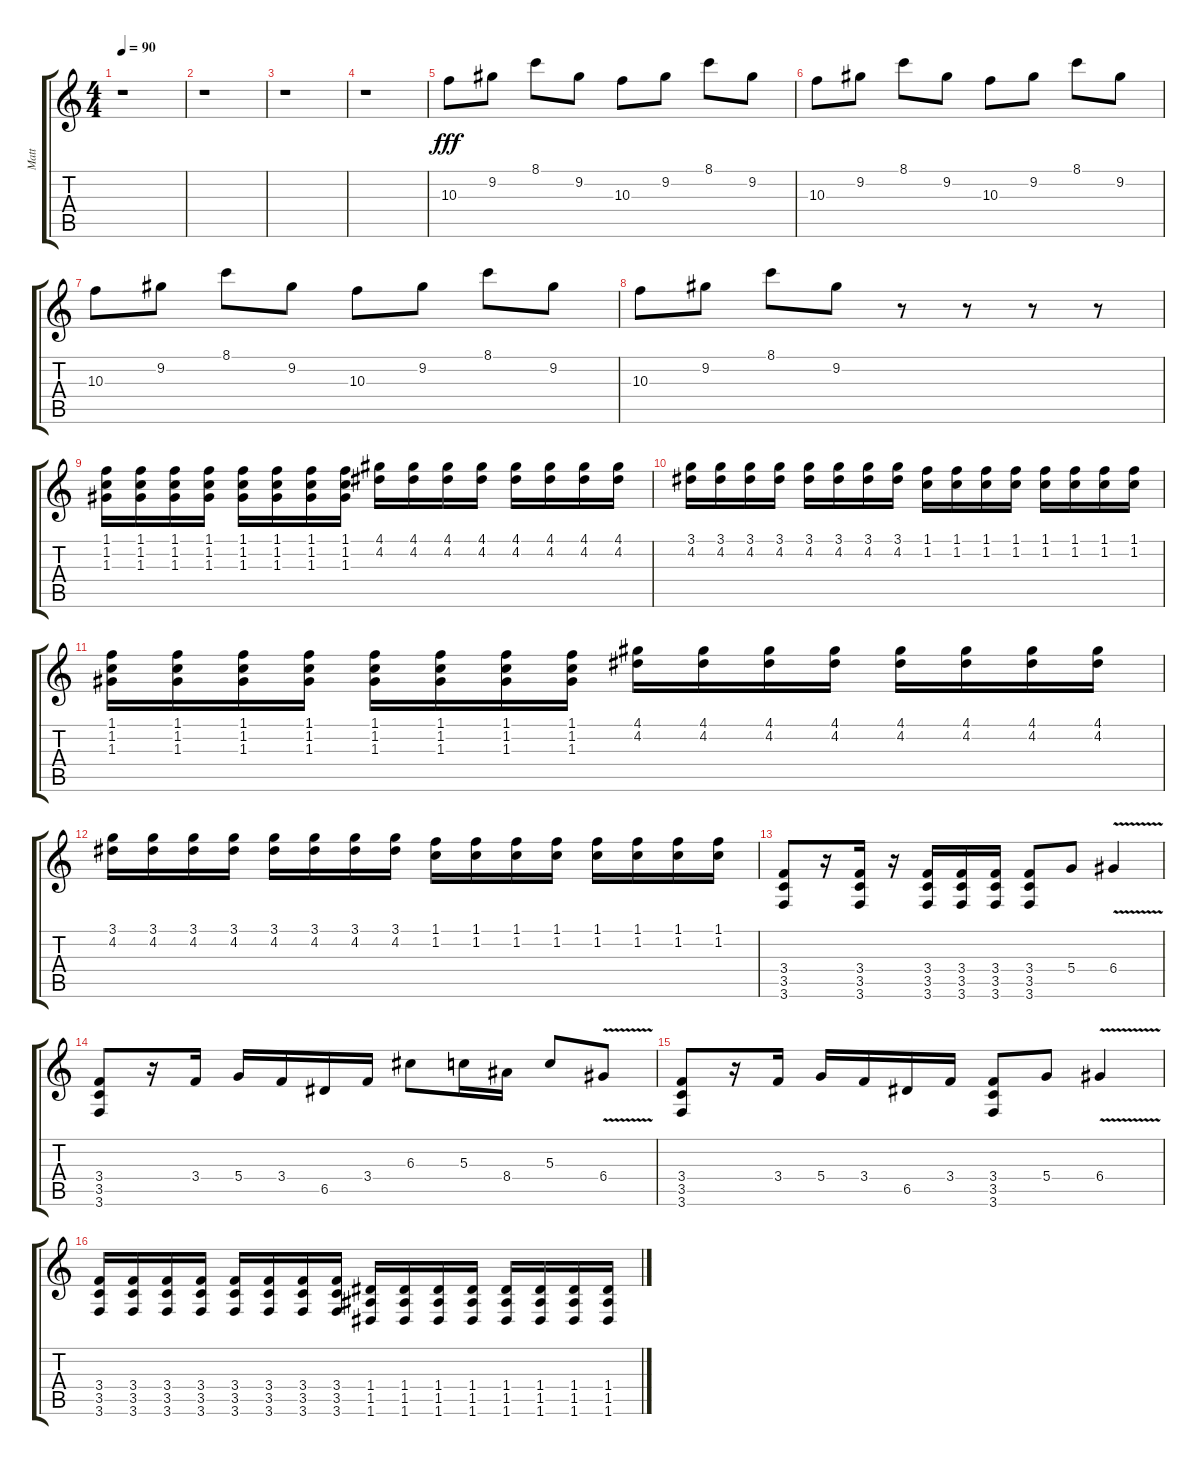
\track ("Matt" "Matt") {instrument acousticguitarsteel}
\staff {score tabs}
\tuning (E4 B3 G3 D3 A2 D2) {hide}
\ts (4 4)
\tempo 90
\clef g2
\ks c
r.1{dy fff} |
r.1 |
r.1 |
r.1 |
10.3.8 9.2.8 8.1.8 9.2.8 10.3.8 9.2.8 8.1.8 9.2.8 |
10.3.8 9.2.8 8.1.8 9.2.8 10.3.8 9.2.8 8.1.8 9.2.8 |
10.3.8 9.2.8 8.1.8 9.2.8 10.3.8 9.2.8 8.1.8 9.2.8 |
10.3.8 9.2.8 8.1.8 9.2.8 r.8 r.8 r.8 r.8 |
(1.1 1.2 1.3).16 (1.1 1.2 1.3).16 (1.1 1.2 1.3).16 (1.1 1.2 1.3).16 (1.1 1.2 1.3).16 (1.1 1.2 1.3).16 (1.1 1.2 1.3).16 (1.1 1.2 1.3).16 (4.1 4.2).16 (4.1 4.2).16 (4.1 4.2).16 (4.1 4.2).16 (4.1 4.2).16 (4.1 4.2).16 (4.1 4.2).16 (4.1 4.2).16 |
(3.1 4.2).16 (3.1 4.2).16 (3.1 4.2).16 (3.1 4.2).16 (3.1 4.2).16 (3.1 4.2).16 (3.1 4.2).16 (3.1 4.2).16 (1.1 1.2).16 (1.1 1.2).16 (1.1 1.2).16 (1.1 1.2).16 (1.1 1.2).16 (1.1 1.2).16 (1.1 1.2).16 (1.1 1.2).16 |
(1.1 1.2 1.3).16 (1.1 1.2 1.3).16 (1.1 1.2 1.3).16 (1.1 1.2 1.3).16 (1.1 1.2 1.3).16 (1.1 1.2 1.3).16 (1.1 1.2 1.3).16 (1.1 1.2 1.3).16 (4.1 4.2).16 (4.1 4.2).16 (4.1 4.2).16 (4.1 4.2).16 (4.1 4.2).16 (4.1 4.2).16 (4.1 4.2).16 (4.1 4.2).16 |
(3.1 4.2).16 (3.1 4.2).16 (3.1 4.2).16 (3.1 4.2).16 (3.1 4.2).16 (3.1 4.2).16 (3.1 4.2).16 (3.1 4.2).16 (1.1 1.2).16 (1.1 1.2).16 (1.1 1.2).16 (1.1 1.2).16 (1.1 1.2).16 (1.1 1.2).16 (1.1 1.2).16 (1.1 1.2).16 |
(3.4 3.5 3.6).8 r.16 (3.4 3.5 3.6).16 r.16 (3.4 3.5 3.6).16 (3.4 3.5 3.6).16 (3.4 3.5 3.6).16 (3.4 3.5 3.6).8 5.4.8 6.4{v}.4 |
(3.4 3.5 3.6).8 r.16 3.4.16 5.4.16 3.4.16 6.5.16 3.4.16 6.3.8 5.3.16 8.4.16 5.3.8 6.4{v}.8 |
(3.4 3.5 3.6).8 r.16 3.4.16 5.4.16 3.4.16 6.5.16 3.4.16 (3.4 3.5 3.6).8 5.4.8 6.4{v}.4 |
(3.4 3.5 3.6).16 (3.4 3.5 3.6).16 (3.4 3.5 3.6).16 (3.4 3.5 3.6).16 (3.4 3.5 3.6).16 (3.4 3.5 3.6).16 (3.4 3.5 3.6).16 (3.4 3.5 3.6).16 (1.4 1.5 1.6).16 (1.4 1.5 1.6).16 (1.4 1.5 1.6).16 (1.4 1.5 1.6).16 (1.4 1.5 1.6).16 (1.4 1.5 1.6).16 (1.4 1.5 1.6).16 (1.4 1.5 1.6).16
